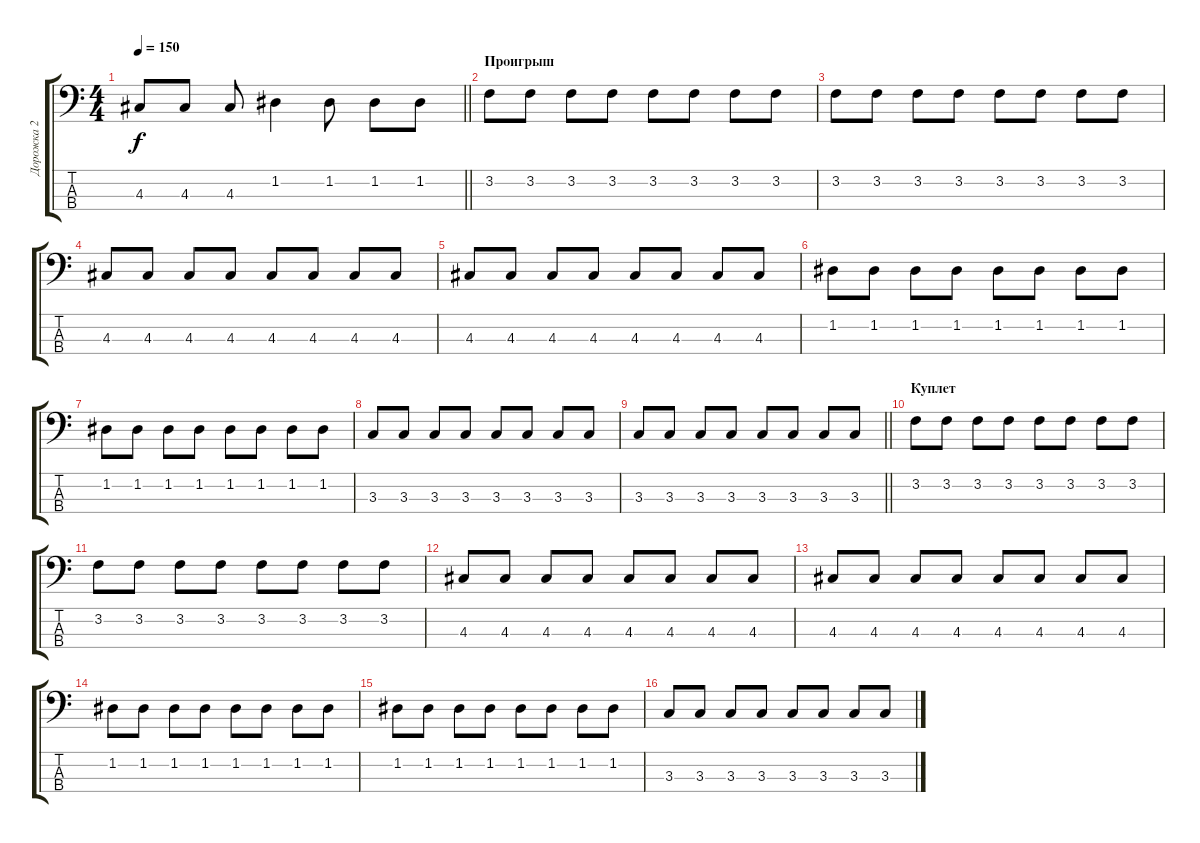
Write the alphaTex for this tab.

\track ("Дорожка 2" "Дорожка 2") {instrument electricbassfinger}
\staff {score tabs}
\tuning (G2 D2 A1 E1) {hide}
\ts (4 4)
\tempo 150
\clef f4
\barLineRight lightlight
\ks c
4.3.8{dy f} 4.3.8 4.3.8 1.2.4 1.2.8 1.2.8 1.2.8 |
\section ("" "Проигрыш")
3.2.8 3.2.8 3.2.8 3.2.8 3.2.8 3.2.8 3.2.8 3.2.8 |
3.2.8 3.2.8 3.2.8 3.2.8 3.2.8 3.2.8 3.2.8 3.2.8 |
4.3.8 4.3.8 4.3.8 4.3.8 4.3.8 4.3.8 4.3.8 4.3.8 |
4.3.8 4.3.8 4.3.8 4.3.8 4.3.8 4.3.8 4.3.8 4.3.8 |
1.2.8 1.2.8 1.2.8 1.2.8 1.2.8 1.2.8 1.2.8 1.2.8 |
1.2.8 1.2.8 1.2.8 1.2.8 1.2.8 1.2.8 1.2.8 1.2.8 |
3.3.8 3.3.8 3.3.8 3.3.8 3.3.8 3.3.8 3.3.8 3.3.8 |
\barLineRight lightlight
3.3.8 3.3.8 3.3.8 3.3.8 3.3.8 3.3.8 3.3.8 3.3.8 |
\section ("" "Куплет")
3.2.8 3.2.8 3.2.8 3.2.8 3.2.8 3.2.8 3.2.8 3.2.8 |
3.2.8 3.2.8 3.2.8 3.2.8 3.2.8 3.2.8 3.2.8 3.2.8 |
4.3.8 4.3.8 4.3.8 4.3.8 4.3.8 4.3.8 4.3.8 4.3.8 |
4.3.8 4.3.8 4.3.8 4.3.8 4.3.8 4.3.8 4.3.8 4.3.8 |
1.2.8 1.2.8 1.2.8 1.2.8 1.2.8 1.2.8 1.2.8 1.2.8 |
1.2.8 1.2.8 1.2.8 1.2.8 1.2.8 1.2.8 1.2.8 1.2.8 |
3.3.8 3.3.8 3.3.8 3.3.8 3.3.8 3.3.8 3.3.8 3.3.8
